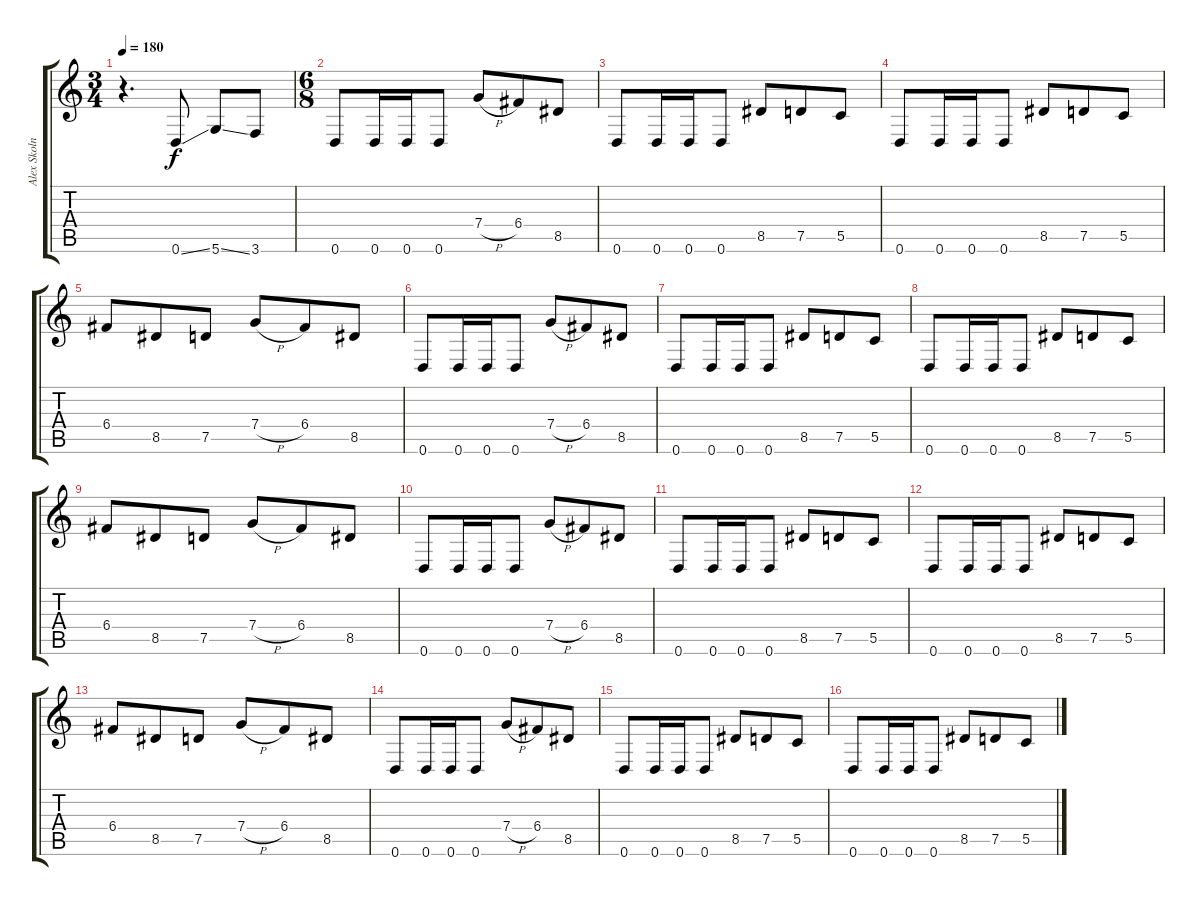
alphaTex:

\track ("Alex Skolnick" "Alex Skoln") {instrument distortionguitar}
\staff {score tabs}
\tuning (D4 A3 F3 C3 G2 D2) {hide}
\ts (3 4)
\tempo 180
\clef g2
\ks c
r.4{d dy f instrument distortionguitar} 0.6{ss}.8 5.6{ss}.8 3.6.8 |
\ts (6 8)
0.6.8 0.6.16 0.6.16 0.6.8 7.4{h}.8 6.4.8 8.5.8 |
0.6.8 0.6.16 0.6.16 0.6.8 8.5.8 7.5.8 5.5.8 |
0.6.8 0.6.16 0.6.16 0.6.8 8.5.8 7.5.8 5.5.8 |
6.4.8 8.5.8 7.5.8 7.4{h}.8 6.4.8 8.5.8 |
0.6.8 0.6.16 0.6.16 0.6.8 7.4{h}.8 6.4.8 8.5.8 |
0.6.8 0.6.16 0.6.16 0.6.8 8.5.8 7.5.8 5.5.8 |
0.6.8 0.6.16 0.6.16 0.6.8 8.5.8 7.5.8 5.5.8 |
6.4.8 8.5.8 7.5.8 7.4{h}.8 6.4.8 8.5.8 |
0.6.8 0.6.16 0.6.16 0.6.8 7.4{h}.8 6.4.8 8.5.8 |
0.6.8 0.6.16 0.6.16 0.6.8 8.5.8 7.5.8 5.5.8 |
0.6.8 0.6.16 0.6.16 0.6.8 8.5.8 7.5.8 5.5.8 |
6.4.8 8.5.8 7.5.8 7.4{h}.8 6.4.8 8.5.8 |
0.6.8 0.6.16 0.6.16 0.6.8 7.4{h}.8 6.4.8 8.5.8 |
0.6.8 0.6.16 0.6.16 0.6.8 8.5.8 7.5.8 5.5.8 |
0.6.8 0.6.16 0.6.16 0.6.8 8.5.8 7.5.8 5.5.8
